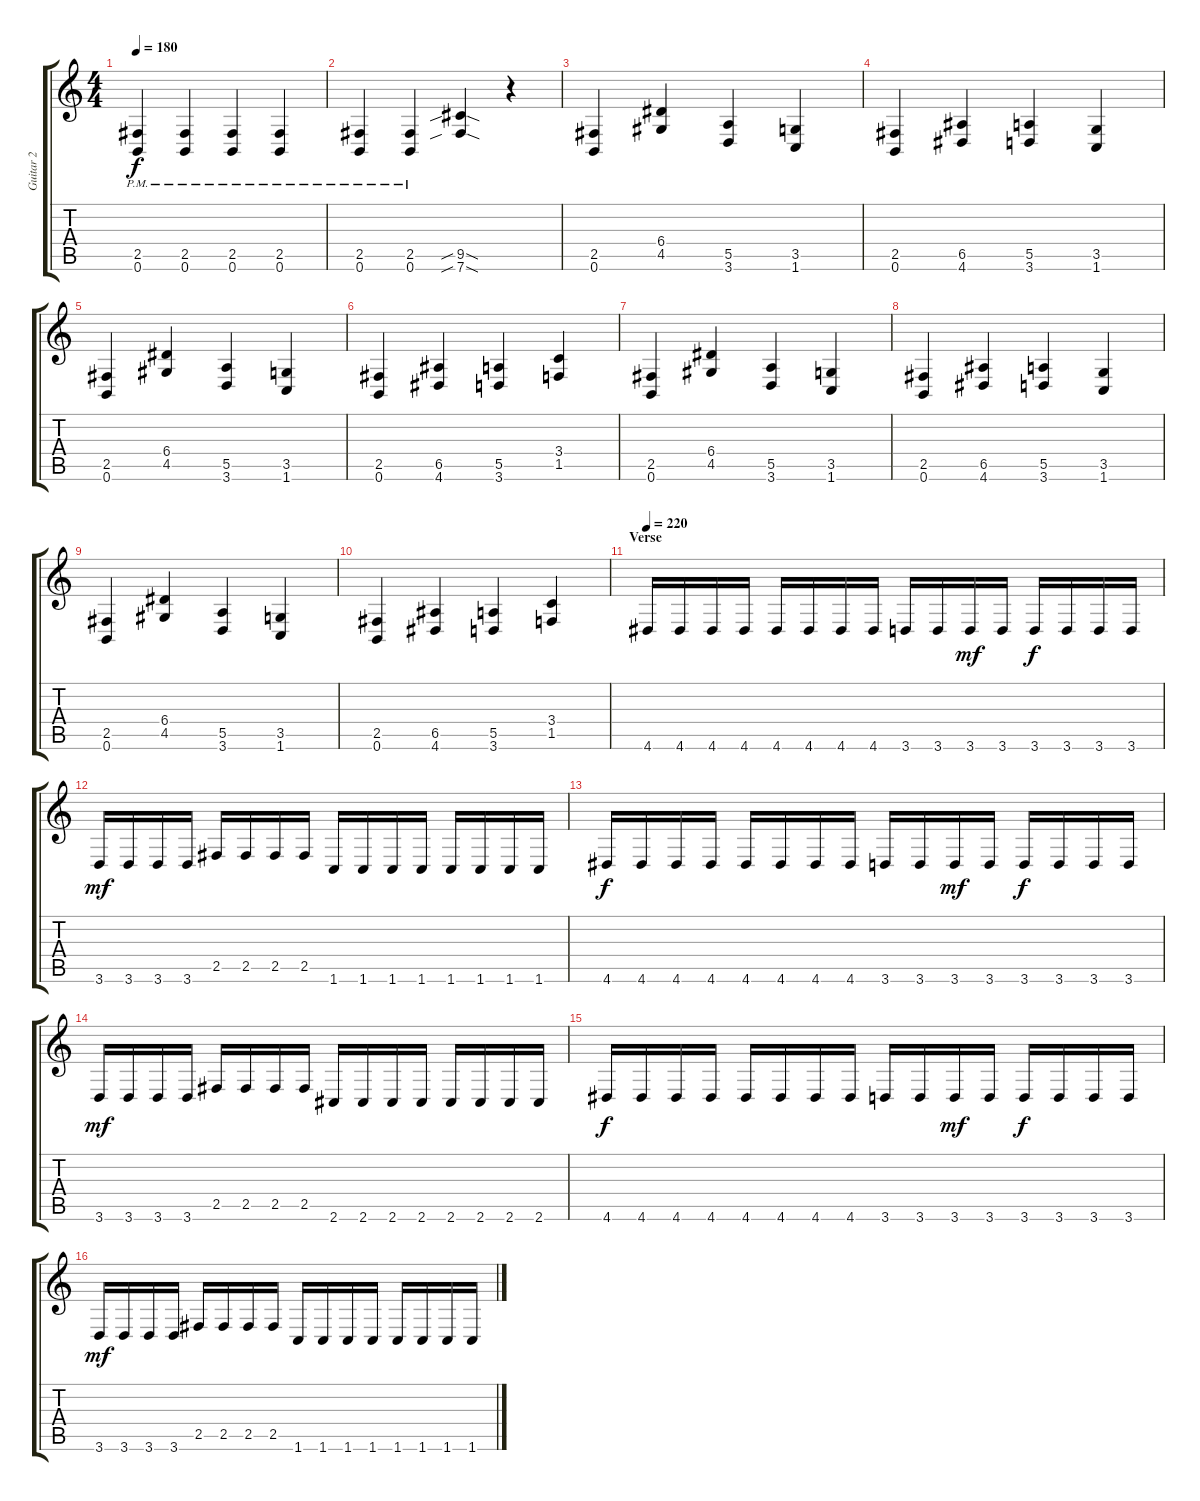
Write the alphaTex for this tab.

\track ("Guitar 2" "Guitar 2") {instrument distortionguitar}
\staff {score tabs}
\tuning (B3 Gb3 D3 A2 E2 B1) {hide}
\ts (4 4)
\tempo 180
\clef g2
\ks c
(2.5{pm} 0.6{pm}).4{dy f} (2.5{pm} 0.6{pm}).4 (2.5{pm} 0.6{pm}).4 (2.5{pm} 0.6{pm}).4 |
(2.5{pm} 0.6{pm}).4 (2.5{pm} 0.6{pm}).4 (9.5{sib sod} 7.6{sib sod}).4 r.4 |
(2.5 0.6).4 (6.4 4.5).4 (5.5 3.6).4 (3.5 1.6).4 |
(2.5 0.6).4 (6.5 4.6).4 (5.5 3.6).4 (3.5 1.6).4 |
(2.5 0.6).4 (6.4 4.5).4 (5.5 3.6).4 (3.5 1.6).4 |
(2.5 0.6).4 (6.5 4.6).4 (5.5 3.6).4 (3.4 1.5).4 |
(2.5 0.6).4 (6.4 4.5).4 (5.5 3.6).4 (3.5 1.6).4 |
(2.5 0.6).4 (6.5 4.6).4 (5.5 3.6).4 (3.5 1.6).4 |
(2.5 0.6).4 (6.4 4.5).4 (5.5 3.6).4 (3.5 1.6).4 |
(2.5 0.6).4 (6.5 4.6).4 (5.5 3.6).4 (3.4 1.5).4 |
\section ("" "Verse")
\tempo 220
4.6.16 4.6.16 4.6.16 4.6.16 4.6.16 4.6.16 4.6.16 4.6.16 3.6.16 3.6.16 3.6.16{dy mf} 3.6.16 3.6.16{dy f} 3.6.16 3.6.16 3.6.16 |
3.6.16{dy mf} 3.6.16 3.6.16 3.6.16 2.5.16 2.5.16 2.5.16 2.5.16 1.6.16 1.6.16 1.6.16 1.6.16 1.6.16 1.6.16 1.6.16 1.6.16 |
4.6.16{dy f} 4.6.16 4.6.16 4.6.16 4.6.16 4.6.16 4.6.16 4.6.16 3.6.16 3.6.16 3.6.16{dy mf} 3.6.16 3.6.16{dy f} 3.6.16 3.6.16 3.6.16 |
3.6.16{dy mf} 3.6.16 3.6.16 3.6.16 2.5.16 2.5.16 2.5.16 2.5.16 2.6.16 2.6.16 2.6.16 2.6.16 2.6.16 2.6.16 2.6.16 2.6.16 |
4.6.16{dy f} 4.6.16 4.6.16 4.6.16 4.6.16 4.6.16 4.6.16 4.6.16 3.6.16 3.6.16 3.6.16{dy mf} 3.6.16 3.6.16{dy f} 3.6.16 3.6.16 3.6.16 |
3.6.16{dy mf} 3.6.16 3.6.16 3.6.16 2.5.16 2.5.16 2.5.16 2.5.16 1.6.16 1.6.16 1.6.16 1.6.16 1.6.16 1.6.16 1.6.16 1.6.16
